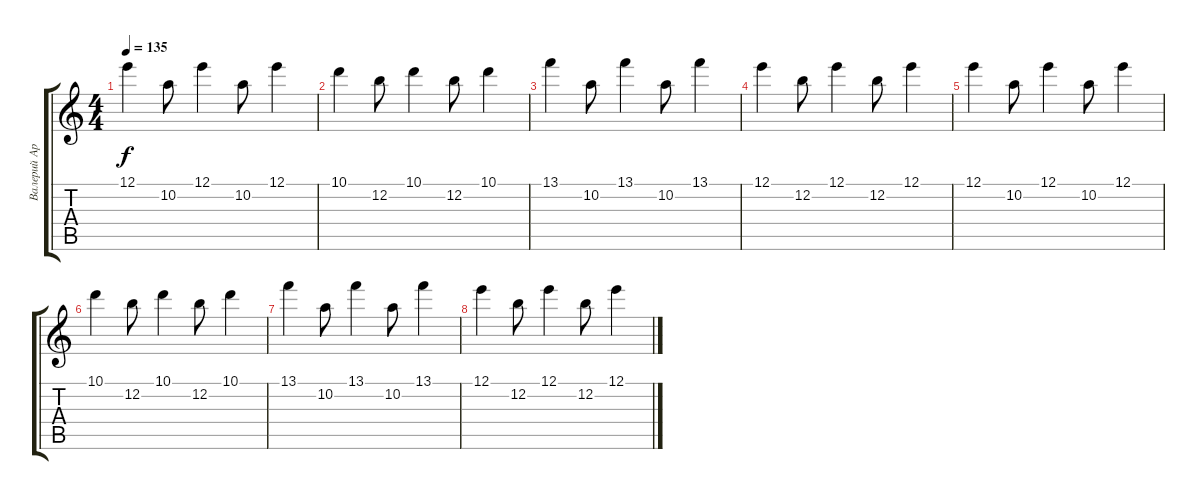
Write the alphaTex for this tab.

\track ("Валерий Аркадин" "Валерий Ар") {instrument electricguitarjazz}
\staff {score tabs}
\tuning (E4 B3 G3 D3 A2 E2) {hide}
\ts (4 4)
\tempo 135
\clef g2
\ks c
12.1.4{dy f} 10.2.8 12.1.4 10.2.8 12.1.4 |
10.1.4 12.2.8 10.1.4 12.2.8 10.1.4 |
13.1.4 10.2.8 13.1.4 10.2.8 13.1.4 |
12.1.4 12.2.8 12.1.4 12.2.8 12.1.4 |
12.1.4 10.2.8 12.1.4 10.2.8 12.1.4 |
10.1.4 12.2.8 10.1.4 12.2.8 10.1.4 |
13.1.4 10.2.8 13.1.4 10.2.8 13.1.4 |
12.1.4 12.2.8 12.1.4 12.2.8 12.1.4
